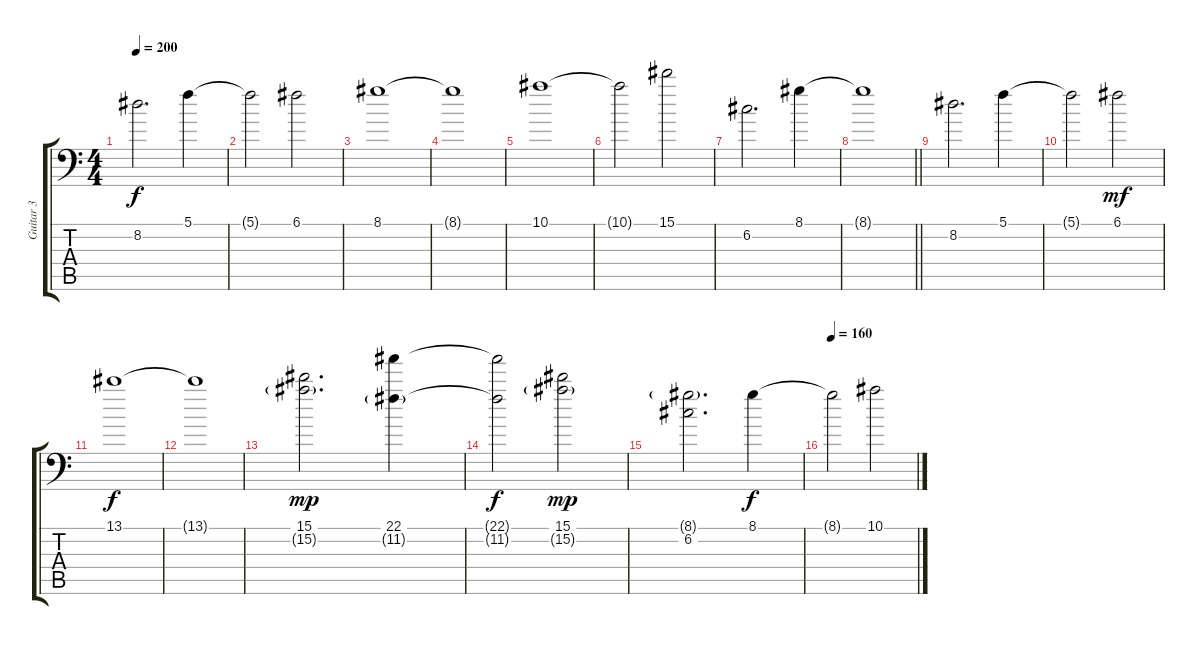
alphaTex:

\track ("Guitar 3" "Guitar 3") {instrument distortionguitar}
\staff {score tabs}
\tuning (C4 G3 Eb3 Bb2 F2 Bb1) {hide}
\ts (4 4)
\tempo 200
\clef f4
\ks c
8.2.2{d dy f volume 8 instrument distortionguitar} 5.1.4 |
5.1{t}.2 6.1.2 |
8.1.1 |
8.1{t}.1 |
10.1.1 |
10.1{t}.2 15.1.2 |
6.2.2{d} 8.1.4 |
\barLineRight lightlight
8.1{t}.1 |
\section ("" "")
8.2.2{d} 5.1.4 |
5.1{t}.2 6.1.2{dy mf} |
13.1.1{dy f} |
13.1{t}.1 |
(15.1 15.2{g}).2{d dy mp} (22.1 11.2{g}).4 |
(22.1{t} 11.2{t}).2{dy f} (15.1 15.2{g}).2{dy mp} |
(8.1{g} 6.2).2{d} 8.1.4{dy f} |
\tempo 160
8.1{t}.2 10.1.2
